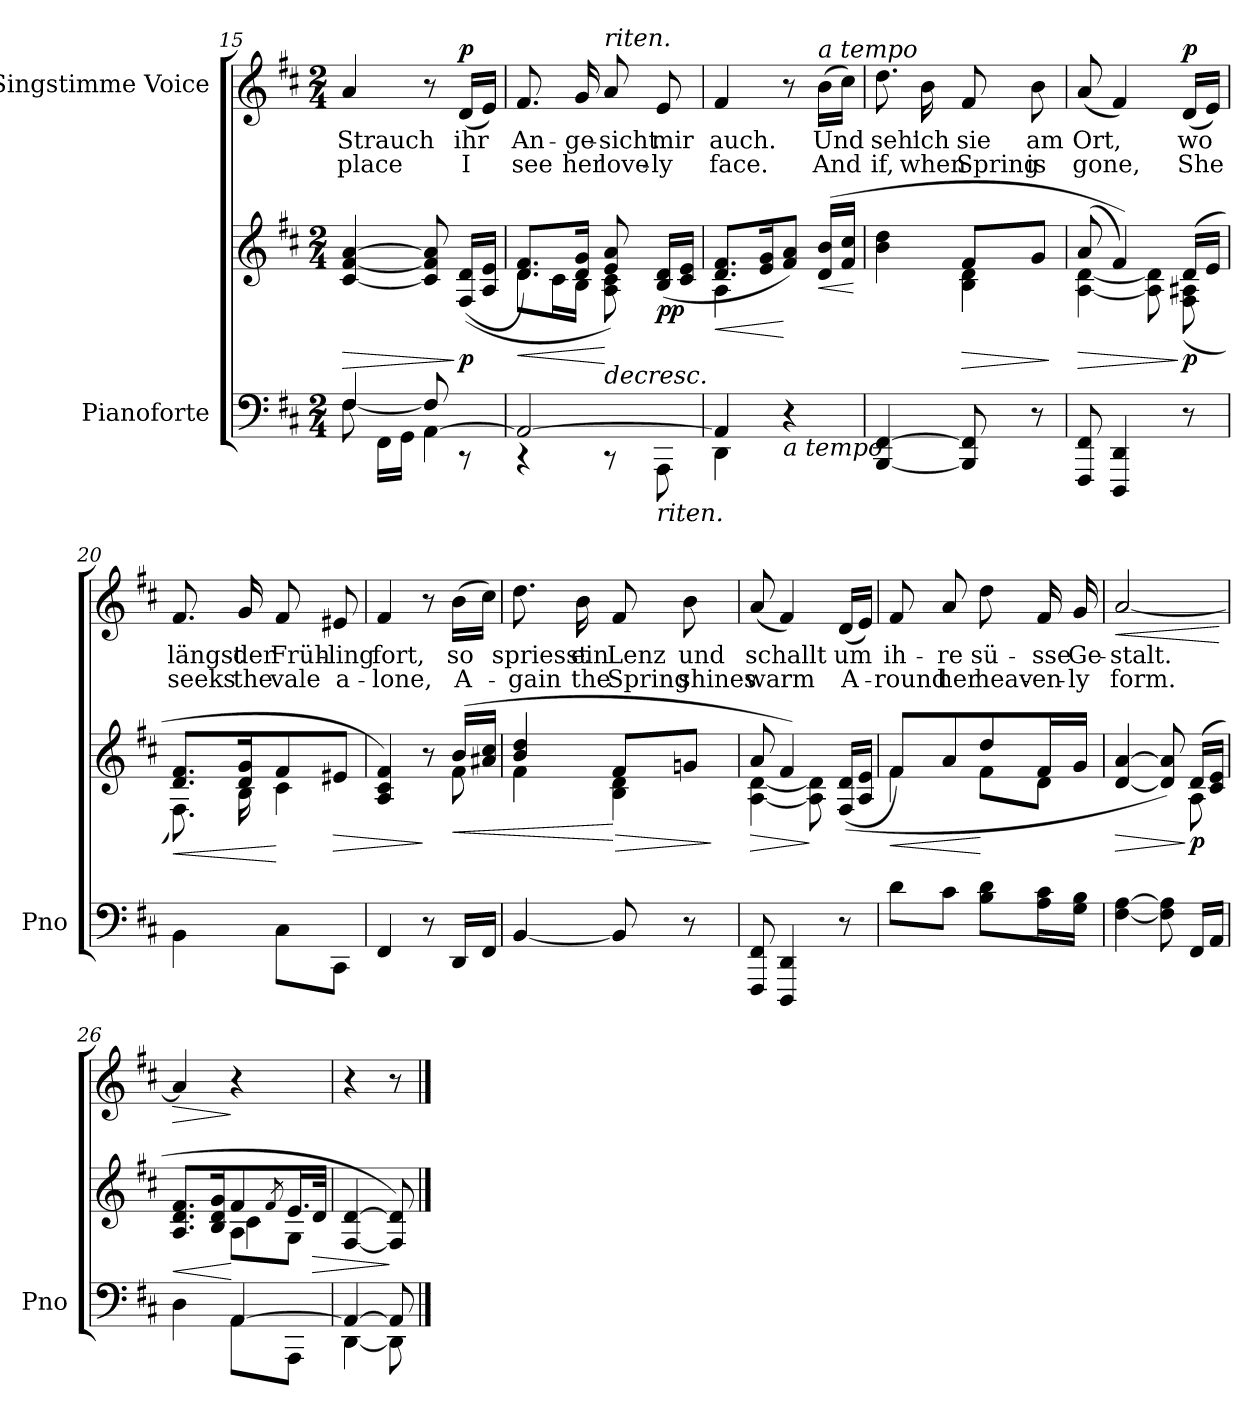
**kern	**kern	**dynam	**kern	**text	**text	**dynam
*part2	*part2	*part2	*part1	*part1	*part1	*part1
*staff3	*staff2	*staff2/3	*staff1	*staff1	*staff1	*staff1
*I"Pianoforte	*	*	*I"Singstimme Voice	*	*	*
*I'Pno	*	*	*	*	*	*
*clefF4	*clefG2	*	*clefG2	*	*	*
*k[f#c#]	*k[f#c#]	*	*k[f#c#]	*	*	*
*M2/4	*M2/4	*	*M2/4	*	*	*
=15	=15	=15	=15	=15	=15	=15
*^	*	*	*	*	*	*
!	!	!	!LO:HP:b	!	!LO:LY:b	!LO:LY:b	!
8F#\	[4F#/	[4c#/ [4f#/ [4a/	>	4a/	Strauch	place	.
16FF#\LL	.	.	.	.	.	.	.
16GG\JJ	.	.	.	.	.	.	.
[4AA\	8F#/]	8c#/] 8f#/] 8a/]	.	8r	.	.	.
!	!	!	!LO:DY:n=1:b	!	!LO:LY:b	!LO:LY:b	!LO:DY:b
.	8r	((16F#/ 16d/LL	] p	(16d/LL	ihr	I	p
.	.	16A/ 16e/JJ	.	16e/JJ)	.	.	.
!!LO:LB:g=z
=16	=16	=16	=16	=16	=16	=16	=16
!	!	!	!LO:HP:b	!	!LO:LY:b	!LO:LY:b	!
*	*	*^	*	*	*	*	*
2AA/_	4r	8.d/ 8.f#/L)	8d\L	<	8.f#/	An-	see	.
.	.	.	16c#\L	.	.	.	.	.
!	!	!	!	!	!	!LO:LY:b	!LO:LY:b	!
.	.	16d/ 16g/Jk	16B\JJ	.	16g/	-ge-	her	.
!	!	!	!	!	!LO:TX:a:i:t=riten.	!	!	!
!	!	!	!	!LO:HP:n=1:b	!	!LO:LY:b	!LO:LY:b	!
.	8r	8e/ 8a/)	8A\ 8c#\	[ >	8a/	-sicht	love-	.
!	!LO:TX:b:i:t=riten.	!	!	!	!	!	!	!
!	!	!	!	!LO:DY:b	!	!LO:LY:b	!LO:LY:b	!
.	8AAA\	(16B/ 16d/LL	8ryy	pp	8e/	mir	-ly	.
.	.	16c#/ 16e/JJ	.	.	.	.	.	.
*v	*v	*	*	*	*	*	*	*
*	*v	*v	*	*	*	*	*
.	.	]	.	.	.	.
=17	=17	=17	=17	=17	=17	=17
*^	*	*	*	*	*	*
!	!	!	!LO:HP:b	!	!LO:LY:b	!LO:LY:b	!
*	*	*^	*	*	*	*	*
4AA/]	4DD\	8.d/ 8.f#/L	4A\	<	4f#/	auch.	face.	.
.	.	16e/ 16g/K	.	.	.	.	.	.
!LO:TX:b:i:t=a tempo	!	!	!	!	!	!	!	!
4r	4ryy	8f#/ 8a/J)	4ryy	[	8r	.	.	.
!	!	!	!	!	!LO:TX:a:i:t=a tempo	!	!	!
!	!	!	!	!LO:HP:b	!	!LO:LY:b	!LO:LY:b	!
.	.	(16d/ 16b/LL	.	<	(16b\LL	Und	And	.
.	.	16f#/ 16cc#/JJ	.	.	16cc#\JJ)	.	.	.
*v	*v	*	*	*	*	*	*	*
*	*v	*v	*	*	*	*	*
.	.	[	.	.	.	.
=18	=18	=18	=18	=18	=18	=18
*	*^	*	*	*	*	*
!	!	!	!	!	!LO:LY:b	!LO:LY:b	!
[4BBB/ [4FF#/	4b\ 4dd\	4ryy	.	8.dd\	seh'	if,	.
!	!	!	!	!	!LO:LY:b	!LO:LY:b	!
.	.	.	.	16b\	ich	when	.
!	!	!	!LO:HP:b	!	!LO:LY:b	!LO:LY:b	!
8BBB/] 8FF#/]	8f#/L	4B\ 4d\	>	8f#/	sie	Spring	.
!	!	!	!	!	!LO:LY:b	!LO:LY:b	!
8r	8g/J	.	.	8b\	am	is	.
*	*v	*v	*	*	*	*	*
.	.	]	.	.	.	.
=19	=19	=19	=19	=19	=19	=19
!	!	!LO:HP:b	!	!LO:LY:b	!LO:LY:b	!
*	*^	*	*	*	*	*
8FFF#/ 8FF#/	(8a/	[4A\ [4d\	>	(8a/	Ort,	gone,	.
4DDD/ 4DD/	4f#/))	.	.	4f#/)	.	.	.
.	.	8A\] 8d\]	.	.	.	.	.
!	!	!	!LO:DY:n=1:b	!	!LO:LY:b	!LO:LY:b	!LO:DY:b
8r	(16d/LL	(8F#\ 8A#X\	] p	(16d/LL	wo	She	p
.	16e/JJ	.	.	16e/JJ)	.	.	.
*	*v	*v	*	*	*	*	*
!!LO:LB:g=z
=20	=20	=20	=20	=20	=20	=20
*^	*	*	*	*	*	*
!	!	!	!LO:HP:b	!	!LO:LY:b	!LO:LY:b	!
*	*	*^	*	*	*	*	*
*	*	*	*^	*	*	*	*	*
4ryy	4BB\	8.d/ 8.f#/L	8.F#\L)	4ryy	<	8.f#/	längst	seeks	.
!	!	!	!	!	!	!	!LO:LY:b	!LO:LY:b	!
.	.	16d/ 16g/K	16B\K	.	.	16g/	der	the	.
!	!	!	!	!	!	!	!LO:LY:b	!LO:LY:b	!
8An/	8C#\L	8f#/	4ryy	4c#\	[	8f#/	Früh-	vale	.
!	!	!	!	!	!LO:HP:b	!	!LO:LY:b	!LO:LY:b	!
8G#X/J	8CC#\J	8e#X/J	.	.	>	8e#X/	-ling	a-	.
*	*	*	*v	*v	*	*	*	*	*
=21	=21	=21	=21	=21	=21	=21	=21	=21
!	!	!	!	!	!	!LO:LY:b	!LO:LY:b	!
*v	*v	*	*	*	*	*	*	*
4FF#/	4A/ 4c#/ 4f#/)	4ryy	.	4f#/	fort,	-lone,	.
8r	8r	8ryy	]	8r	.	.	.
!	!	!	!LO:HP:b	!	!LO:LY:b	!LO:LY:b	!
16DD/LL	(16b/LL	8f#\	<	(16b\LL	so	A-	.
16FF#/JJ	16a#X/ 16cc#/JJ	.	.	16cc#\JJ)	.	.	.
=22	=22	=22	=22	=22	=22	=22	=22
!	!	!	!	!	!LO:LY:b	!LO:LY:b	!
[4BB/	4b/ 4dd/	4f#\	.	8.dd\	spriesst	-gain	.
!	!	!	!	!	!LO:LY:b	!LO:LY:b	!
.	.	.	.	16b\	ein	the	.
!	!	!	!LO:HP:n=1:b	!	!LO:LY:b	!LO:LY:b	!
8BB/]	8f#/L	4B\ 4d\	[ >	8f#/	Lenz	Spring	.
!	!	!	!	!	!LO:LY:b	!LO:LY:b	!
8r	8gn/J	.	.	8b\	und	shines	.
*	*v	*v	*	*	*	*	*
.	.	]	.	.	.	.
=23	=23	=23	=23	=23	=23	=23
!	!	!LO:HP:b	!	!LO:LY:b	!LO:LY:b	!
*	*^	*	*	*	*	*
8FFF#/ 8FF#/	8a/	[4A\ [4d\	>	(8a/	schallt	warm	.
4DDD/ 4DD/	4f#/)	.	.	4f#/)	.	.	.
.	.	8A\] 8d\]	]	.	.	.	.
!	!	!	!	!	!LO:LY:b	!LO:LY:b	!
8r	((16F#/ 16d/LL	8ryy	.	(16d/LL	um	A-	.
.	16A/ 16e/JJ	.	.	16e/JJ)	.	.	.
!!LO:PB:g=z
=24	=24	=24	=24	=24	=24	=24	=24
!	!	!	!LO:HP:b	!	!LO:LY:b	!LO:LY:b	!
8d\L	8f#/L)	4f#\	<	8f#/	ih-	-round	.
!	!	!	!	!	!LO:LY:b	!LO:LY:b	!
8c#\J	8a/	.	.	8a/	-re	her	.
!	!	!	!	!	!LO:LY:b	!LO:LY:b	!
8B\ 8d\L	8dd/	8f#\L	[	8dd\	sü-	heav-	.
!	!	!	!	!	!LO:LY:b	!LO:LY:b	!
16A\ 16c#\L	16f#/L	8d\J	.	16f#/	-sse	-en-	.
!	!	!	!	!	!LO:LY:b	!LO:LY:b	!
16G\ 16B\JJ	16g/JJ	.	.	16g/	Ge-	-ly	.
=25	=25	=25	=25	=25	=25	=25	=25
!	!	!	!LO:HP:b	!	!LO:LY:b	!LO:LY:b	!LO:HP:b
[4F#\ [4A\	[4d/ [4a/	4.ryy	>	[2a/	-stalt.	form.	<
8F#\] 8A\]	8d/] 8a/])	.	.	.	.	.	.
!	!	!	!LO:DY:n=1:b	!	!	!	!
16FF#/LL	(16d/LL	8A\	] p	.	.	.	.
16AA/JJ	16c#/ 16e/JJ	.	.	.	.	.	.
*	*v	*v	*	*	*	*	*
.	.	.	.	.	.	[
=26	=26	=26	=26	=26	=26	=26
*^	*	*	*	*	*	*
!	!	!	!LO:HP:b	!	!	!	!LO:HP:b
*	*	*^	*	*	*	*	*
*	*	*	*^	*	*	*	*	*
4D\	4ryy	8.A/ 8.d/ 8.f#/L	4ryy	4ryy	<	4a/]	.	.	>
.	.	16B/ 16d/ 16g/K	.	.	.	.	.	.	.
[4AA/	8AA\L	8f#/	8A\L	4c#\	[	4r	.	.	]
.	.	8qf#/	.	.	.	.	.	.	.
.	8AAA\J	16.e/L	8G\J	.	.	.	.	.	.
!	!	!	!	!	!LO:HP:b	!	!	!	!
.	.	32d/JJk	.	.	>	.	.	.	.
*	*	*v	*v	*v	*	*	*	*	*
=27	=27	=27	=27	=27	=27	=27	=27
4AA/_	[4DD\	[4F#/ [4d/	.	4r	.	.	.
8AA/]	8DD\]	8F#/] 8d/])	]	8r	.	.	.
*v	*v	*	*	*	*	*	*
==	==	==	==	==	==	==
*-	*-	*-	*-	*-	*-	*-
